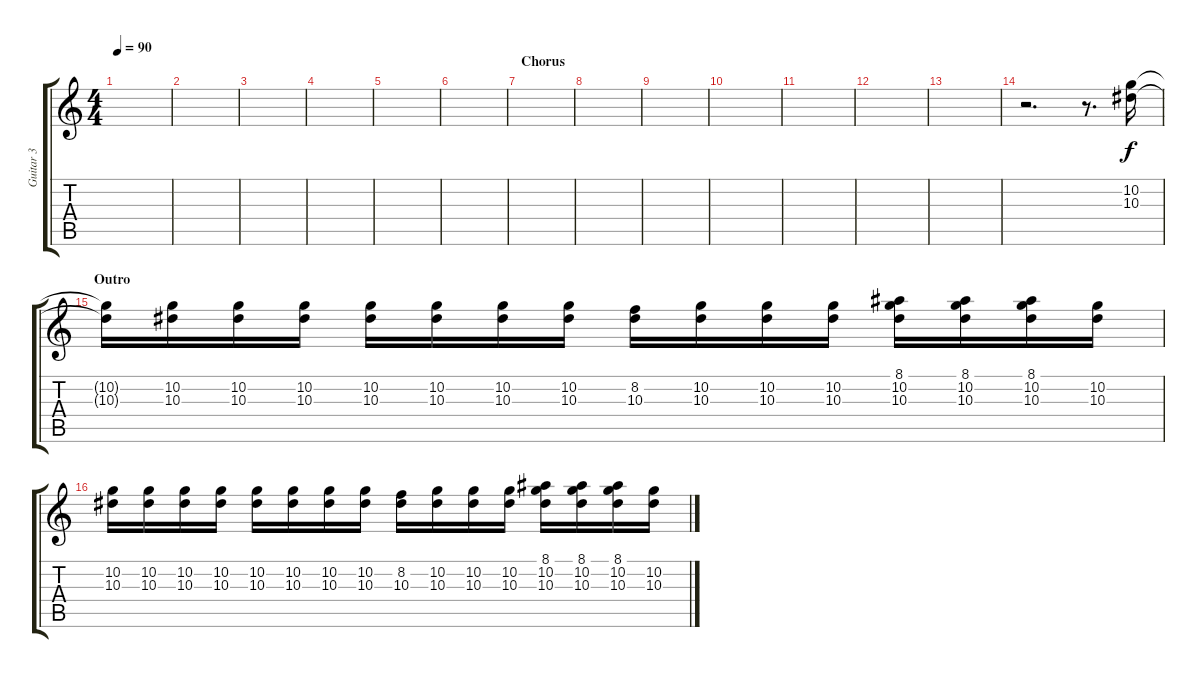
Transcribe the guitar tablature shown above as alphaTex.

\track ("Guitar 3" "Guitar 3") {instrument distortionguitar}
\staff {score tabs}
\tuning (D4 A3 F3 C3 G2 C2) {hide}
\ts (4 4)
\tempo 90
\clef g2
\ks c
|
|
|
|
|
|
\section ("" "Chorus")
|
|
|
|
|
|
|
r.2{d} r.8{d} (10.2 10.3).16 |
\section ("" "Outro")
(10.2{t} 10.3{t}).16 (10.2 10.3).16 (10.2 10.3).16 (10.2 10.3).16 (10.2 10.3).16 (10.2 10.3).16 (10.2 10.3).16 (10.2 10.3).16 (8.2 10.3).16 (10.2 10.3).16 (10.2 10.3).16 (10.2 10.3).16 (8.1 10.2 10.3).16 (8.1 10.2 10.3).16 (8.1 10.2 10.3).16 (10.2 10.3).16 |
(10.2 10.3).16 (10.2 10.3).16 (10.2 10.3).16 (10.2 10.3).16 (10.2 10.3).16 (10.2 10.3).16 (10.2 10.3).16 (10.2 10.3).16 (8.2 10.3).16 (10.2 10.3).16 (10.2 10.3).16 (10.2 10.3).16 (8.1 10.2 10.3).16 (8.1 10.2 10.3).16 (8.1 10.2 10.3).16 (10.2 10.3).16
